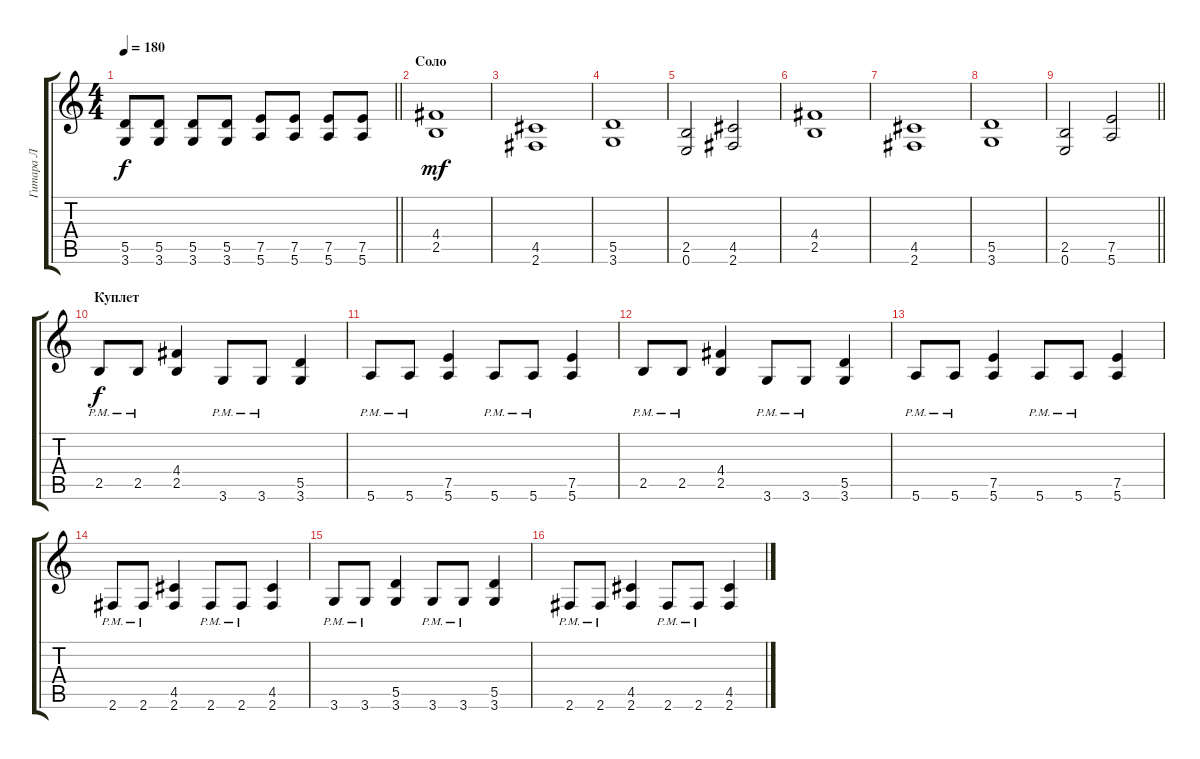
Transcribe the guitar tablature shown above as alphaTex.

\track ("Гитара Л" "Гитара Л") {instrument distortionguitar}
\staff {score tabs}
\tuning (E4 B3 G3 D3 A2 E2) {hide}
\ts (4 4)
\tempo 180
\clef g2
\barLineRight lightlight
\ks c
(5.5 3.6).8{dy f} (5.5 3.6).8 (5.5 3.6).8 (5.5 3.6).8 (7.5 5.6).8 (7.5 5.6).8 (7.5 5.6).8 (7.5 5.6).8 |
\section ("" "Соло")
(4.4 2.5).1{dy mf} |
(4.5 2.6).1 |
(5.5 3.6).1 |
(2.5 0.6).2 (4.5 2.6).2 |
(4.4 2.5).1 |
(4.5 2.6).1 |
(5.5 3.6).1 |
\barLineRight lightlight
(2.5 0.6).2 (7.5 5.6).2 |
\section ("" "Куплет")
2.5{pm}.8{dy f} 2.5{pm}.8 (4.4 2.5).4 3.6{pm}.8 3.6{pm}.8 (5.5 3.6).4 |
5.6{pm}.8 5.6{pm}.8 (7.5 5.6).4 5.6{pm}.8 5.6{pm}.8 (7.5 5.6).4 |
2.5{pm}.8 2.5{pm}.8 (4.4 2.5).4 3.6{pm}.8 3.6{pm}.8 (5.5 3.6).4 |
5.6{pm}.8 5.6{pm}.8 (7.5 5.6).4 5.6{pm}.8 5.6{pm}.8 (7.5 5.6).4 |
2.6{pm}.8 2.6{pm}.8 (4.5 2.6).4 2.6{pm}.8 2.6{pm}.8 (4.5 2.6).4 |
3.6{pm}.8 3.6{pm}.8 (5.5 3.6).4 3.6{pm}.8 3.6{pm}.8 (5.5 3.6).4 |
2.6{pm}.8 2.6{pm}.8 (4.5 2.6).4 2.6{pm}.8 2.6{pm}.8 (4.5 2.6).4
